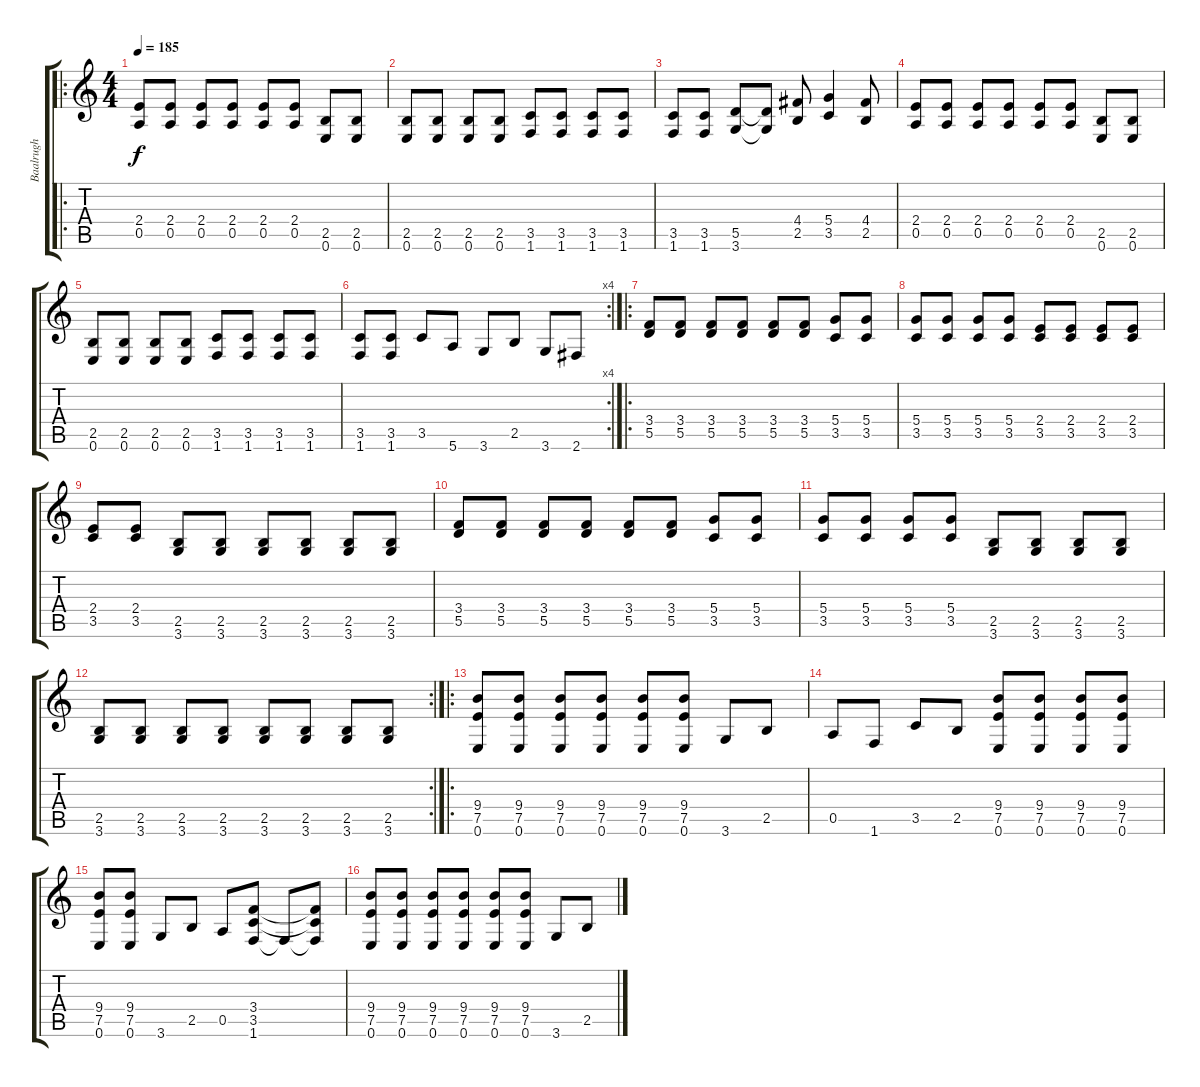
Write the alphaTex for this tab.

\track ("Baalrugh" "Baalrugh") {instrument distortionguitar}
\staff {score tabs}
\tuning (E4 B3 G3 D3 A2 E2) {hide}
\ro
\ts (4 4)
\tempo 185
\clef g2
\ks c
(2.4 0.5).8{dy f} (2.4 0.5).8 (2.4 0.5).8 (2.4 0.5).8 (2.4 0.5).8 (2.4 0.5).8 (2.5 0.6).8 (2.5 0.6).8 |
(2.5 0.6).8 (2.5 0.6).8 (2.5 0.6).8 (2.5 0.6).8 (3.5 1.6).8 (3.5 1.6).8 (3.5 1.6).8 (3.5 1.6).8 |
(3.5 1.6).8 (3.5 1.6).8 (5.5 3.6).8 (5.5{t} 3.6{t}).8 (4.4 2.5).8 (5.4 3.5).4 (4.4 2.5).8 |
(2.4 0.5).8 (2.4 0.5).8 (2.4 0.5).8 (2.4 0.5).8 (2.4 0.5).8 (2.4 0.5).8 (2.5 0.6).8 (2.5 0.6).8 |
(2.5 0.6).8 (2.5 0.6).8 (2.5 0.6).8 (2.5 0.6).8 (3.5 1.6).8 (3.5 1.6).8 (3.5 1.6).8 (3.5 1.6).8 |
\rc 4
(3.5 1.6).8 (3.5 1.6).8 3.5.8 5.6.8 3.6.8 2.5.8 3.6.8 2.6.8 |
\ro
(3.4 5.5).8 (3.4 5.5).8 (3.4 5.5).8 (3.4 5.5).8 (3.4 5.5).8 (3.4 5.5).8 (5.4 3.5).8 (5.4 3.5).8 |
(5.4 3.5).8 (5.4 3.5).8 (5.4 3.5).8 (5.4 3.5).8 (2.4 3.5).8 (2.4 3.5).8 (2.4 3.5).8 (2.4 3.5).8 |
(2.4 3.5).8 (2.4 3.5).8 (2.5 3.6).8 (2.5 3.6).8 (2.5 3.6).8 (2.5 3.6).8 (2.5 3.6).8 (2.5 3.6).8 |
(3.4 5.5).8 (3.4 5.5).8 (3.4 5.5).8 (3.4 5.5).8 (3.4 5.5).8 (3.4 5.5).8 (5.4 3.5).8 (5.4 3.5).8 |
(5.4 3.5).8 (5.4 3.5).8 (5.4 3.5).8 (5.4 3.5).8 (2.5 3.6).8 (2.5 3.6).8 (2.5 3.6).8 (2.5 3.6).8 |
\rc 2
(2.5 3.6).8 (2.5 3.6).8 (2.5 3.6).8 (2.5 3.6).8 (2.5 3.6).8 (2.5 3.6).8 (2.5 3.6).8 (2.5 3.6).8 |
\ro
(9.4 7.5 0.6).8 (9.4 7.5 0.6).8 (9.4 7.5 0.6).8 (9.4 7.5 0.6).8 (9.4 7.5 0.6).8 (9.4 7.5 0.6).8 3.6.8 2.5.8 |
0.5.8 1.6.8 3.5.8 2.5.8 (9.4 7.5 0.6).8 (9.4 7.5 0.6).8 (9.4 7.5 0.6).8 (9.4 7.5 0.6).8 |
(9.4 7.5 0.6).8 (9.4 7.5 0.6).8 3.6.8 2.5.8 0.5.8 (3.4 3.5 1.6).8 1.6{t}.8 (3.4{t} 3.5{t} 1.6{t}).8 |
(9.4 7.5 0.6).8 (9.4 7.5 0.6).8 (9.4 7.5 0.6).8 (9.4 7.5 0.6).8 (9.4 7.5 0.6).8 (9.4 7.5 0.6).8 3.6.8 2.5.8
